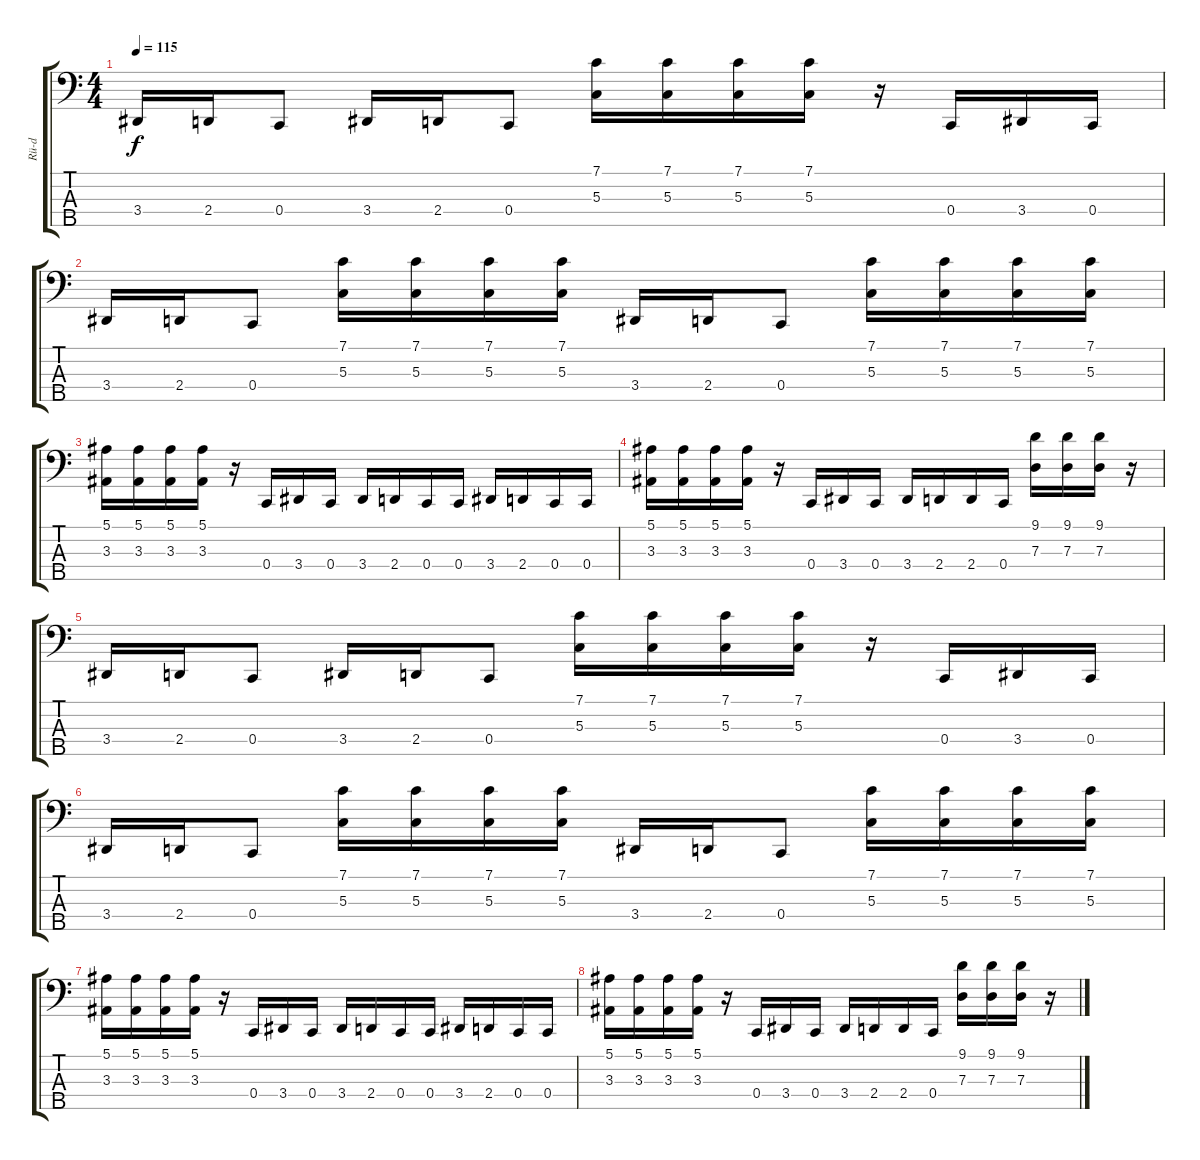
\track ("Rü-d" "Rü-d") {instrument electricbassfinger}
\staff {score tabs}
\tuning (F2 C2 G1 C1 G0) {hide}
\ts (4 4)
\tempo 115
\clef f4
\ks c
3.4.16{dy f instrument electricbassfinger} 2.4.16 0.4.8 3.4.16 2.4.16 0.4.8 (7.1 5.3).16{instrument slapbass1} (7.1 5.3).16 (7.1 5.3).16 (7.1 5.3).16 r.16{instrument electricbassfinger} 0.4.16 3.4.16 0.4.16 |
3.4.16 2.4.16 0.4.8 (7.1 5.3).16{instrument slapbass1} (7.1 5.3).16 (7.1 5.3).16 (7.1 5.3).16 3.4.16{instrument electricbassfinger} 2.4.16 0.4.8 (7.1 5.3).16{instrument slapbass1} (7.1 5.3).16 (7.1 5.3).16 (7.1 5.3).16 |
(5.1 3.3).16 (5.1 3.3).16 (5.1 3.3).16 (5.1 3.3).16 r.16{instrument electricbassfinger} 0.4.16 3.4.16 0.4.16 3.4.16 2.4.16 0.4.16 0.4.16 3.4.16 2.4.16 0.4.16 0.4.16 |
(5.1 3.3).16{instrument slapbass1} (5.1 3.3).16 (5.1 3.3).16 (5.1 3.3).16 r.16{instrument electricbassfinger} 0.4.16 3.4.16 0.4.16 3.4.16 2.4.16 2.4.16 0.4.16 (9.1 7.3).16{instrument slapbass1} (9.1 7.3).16 (9.1 7.3).16 r.16 |
3.4.16{instrument electricbassfinger} 2.4.16 0.4.8 3.4.16 2.4.16 0.4.8 (7.1 5.3).16{instrument slapbass1} (7.1 5.3).16 (7.1 5.3).16 (7.1 5.3).16 r.16{instrument electricbassfinger} 0.4.16 3.4.16 0.4.16 |
3.4.16 2.4.16 0.4.8 (7.1 5.3).16{instrument slapbass1} (7.1 5.3).16 (7.1 5.3).16 (7.1 5.3).16 3.4.16{instrument electricbassfinger} 2.4.16 0.4.8 (7.1 5.3).16{instrument slapbass1} (7.1 5.3).16 (7.1 5.3).16 (7.1 5.3).16 |
(5.1 3.3).16 (5.1 3.3).16 (5.1 3.3).16 (5.1 3.3).16 r.16{instrument electricbassfinger} 0.4.16 3.4.16 0.4.16 3.4.16 2.4.16 0.4.16 0.4.16 3.4.16 2.4.16 0.4.16 0.4.16 |
(5.1 3.3).16{instrument slapbass1} (5.1 3.3).16 (5.1 3.3).16 (5.1 3.3).16 r.16{instrument electricbassfinger} 0.4.16 3.4.16 0.4.16 3.4.16 2.4.16 2.4.16 0.4.16 (9.1 7.3).16{instrument slapbass1} (9.1 7.3).16 (9.1 7.3).16 r.16
